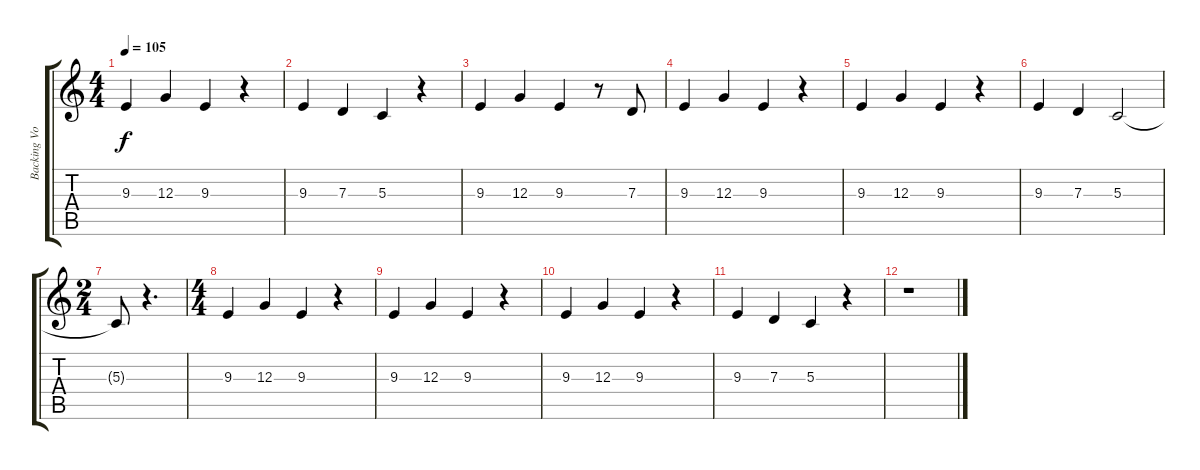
\track ("Backing Vocals" "Backing Vo") {instrument tenorsax}
\staff {score tabs}
\tuning (E4 B3 G3 D3 A2 E2) {hide}
\ts (4 4)
\tempo 105
\clef g2
\ks c
9.3.4{dy f} 12.3.4 9.3.4 r.4 |
9.3.4 7.3.4 5.3.4 r.4 |
9.3.4 12.3.4 9.3.4 r.8 7.3.8 |
9.3.4 12.3.4 9.3.4 r.4 |
9.3.4 12.3.4 9.3.4 r.4 |
9.3.4 7.3.4 5.3.2 |
\ts (2 4)
5.3{t}.8 r.4{d} |
\ts (4 4)
9.3.4 12.3.4 9.3.4 r.4 |
9.3.4 12.3.4 9.3.4 r.4 |
9.3.4 12.3.4 9.3.4 r.4 |
9.3.4 7.3.4 5.3.4 r.4 |
r.1
